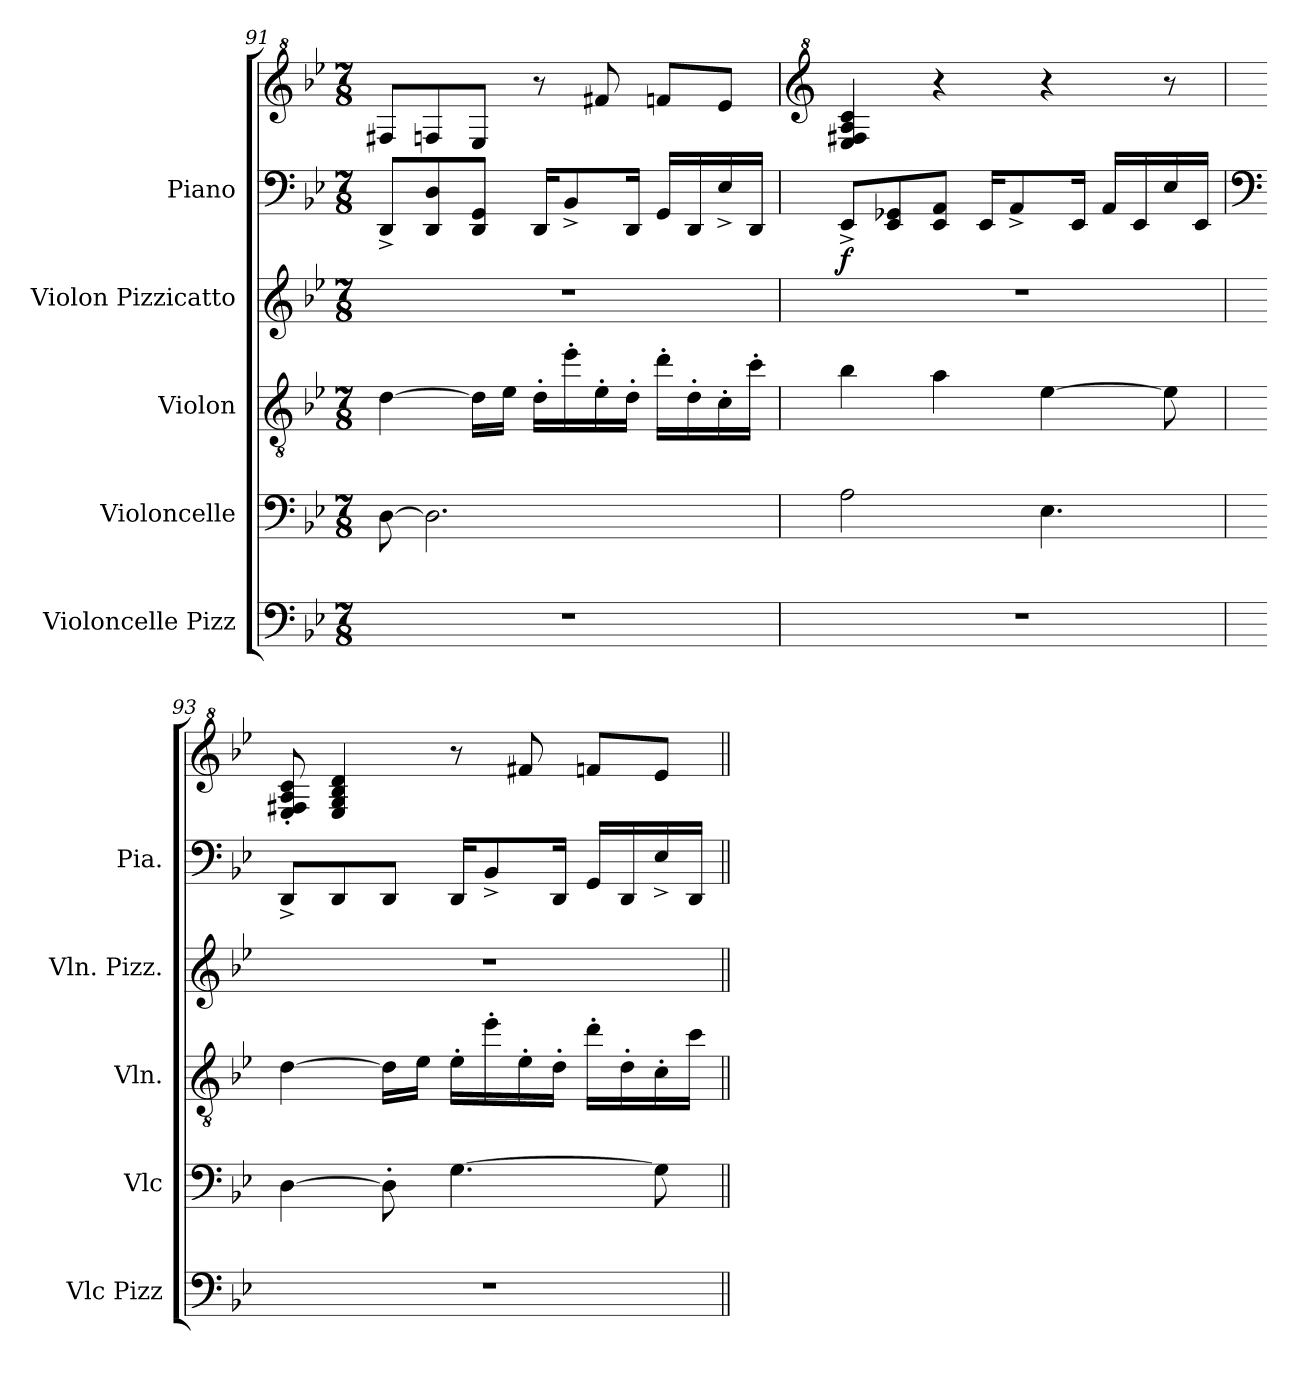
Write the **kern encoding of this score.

**kern	**kern	**kern	**kern	**kern	**kern	**dynam
*part5	*part4	*part3	*part2	*part1	*part1	*part1
*staff6	*staff5	*staff4	*staff3	*staff2	*staff1	*staff1/2
*I"Violoncelle Pizz	*I"Violoncelle	*I"Violon	*I"Violon Pizzicatto	*I"Piano	*	*
*I'Vlc Pizz	*I'Vlc	*I'Vln.	*I'Vln. Pizz.	*I'Pia.	*	*
*clefF4	*clefF4	*clefGv2	*clefG2	*clefF4	*clefG^2	*
*k[b-e-]	*k[b-e-]	*k[b-e-]	*k[b-e-]	*k[b-e-]	*k[b-e-]	*
*M7/8	*M7/8	*M7/8	*M7/8	*M7/8	*M7/8	*
=91	=91	=91	=91	=91	=91	=91
2..r	[8D\	[4d\	2..r	8DD^/L	8f#X/L	.
.	2.D\]	.	.	8DD/ 8D/	8fn/	.
.	.	16d\LL]	.	8DD/ 8GG/J	8e-/J	.
.	.	16e-\JJ	.	.	.	.
.	.	16d'\LL	.	16DD/KL	8r	.
.	.	16ee-'\	.	8BB-^/	.	.
.	.	16e-'\	.	.	8ff#X/	.
.	.	16d'\JJ	.	16DD/Jk	.	.
.	.	16dd'\LL	.	16GG/LL	8ffn/L	.
.	.	16d'\	.	16DD/	.	.
.	.	16c'\	.	16E-^/	8ee-/J	.
.	.	16cc'\JJ	.	16DD/JJ	.	.
=92	=92	=92	=92	=92	=92	=92
*	*	*	*	*	*clefG^2	*
!	!	!	!	!	!	!LO:DY:b=2
2..r	2A\	4b-\	2..r	8EE-^/L	4e-/ 4f#X/ 4a/ 4cc/	f
.	.	.	.	8EE-/ 8GG-X/	.	.
.	.	4a\	.	8EE-/ 8AA/J	4r	.
.	.	.	.	16EE-/KL	.	.
.	.	.	.	8AA^/	.	.
.	4.E-\	[4e-\	.	.	4r	.
.	.	.	.	16EE-/Jk	.	.
.	.	.	.	16AA/LL	.	.
.	.	.	.	16EE-/	.	.
.	.	8e-\]	.	16E-/	8r	.
.	.	.	.	16EE-/JJ	.	.
=93	=93	=93	=93	=93	=93	=93
*	*	*	*	*clefF4	*	*
2..r	[4D\	[4d\	2..r	8DD^/L	8e-/' 8f#X/' 8a/' 8cc/'	.
.	.	.	.	8DD/	4e-/ 4g/ 4b-/ 4dd/	.
.	8D'\]	16d\LL]	.	8DD/J	.	.
.	.	16e-\JJ	.	.	.	.
.	[4.G\	16e-'\LL	.	16DD/KL	8r	.
.	.	16ee-'\	.	8BB-^/	.	.
.	.	16e-'\	.	.	8ff#X/	.
.	.	16d'\JJ	.	16DD/Jk	.	.
.	.	16dd'\LL	.	16GG/LL	8ffn/L	.
.	.	16d'\	.	16DD/	.	.
.	8G\]	16c'\	.	16E-^/	8ee-/J	.
.	.	16cc\JJ	.	16DD/JJ	.	.
=||	=||	=||	=||	=||	=||	=||
*-	*-	*-	*-	*-	*-	*-
